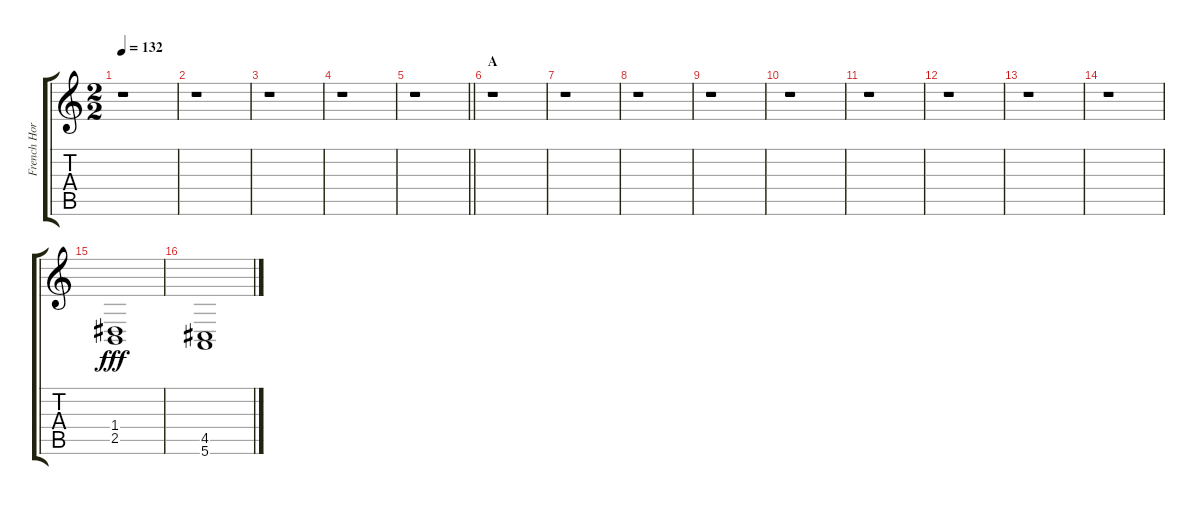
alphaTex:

\track ("French Horns" "French Hor") {instrument frenchhorn}
\staff {score tabs}
\tuning (E4 B3 G3 D3 A2 E2) {hide}
\ts (2 2)
\tempo 132
\clef g2
\ks c
r.1{dy fff instrument frenchhorn} |
r.1 |
r.1 |
r.1 |
\barLineRight lightlight
r.1 |
\section ("" "A")
r.1 |
r.1 |
r.1 |
r.1 |
r.1 |
r.1 |
r.1 |
r.1 |
r.1 |
(1.4 2.5).1 |
(4.5 5.6).1
